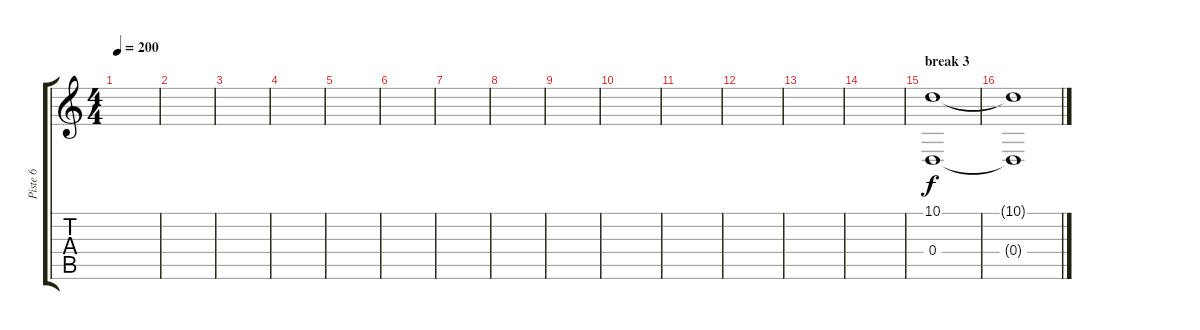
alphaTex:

\track ("Piste 6" "Piste 6") {instrument stringensemble1}
\staff {score tabs}
\tuning (E4 B3 G3 D3 A2 D2) {hide}
\ts (4 4)
\tempo 200
\clef g2
\ks c
|
|
|
|
|
|
|
|
|
|
|
|
|
|
\section ("" "break 3")
(10.1 0.4).1 |
(10.1{t} 0.4{t}).1
